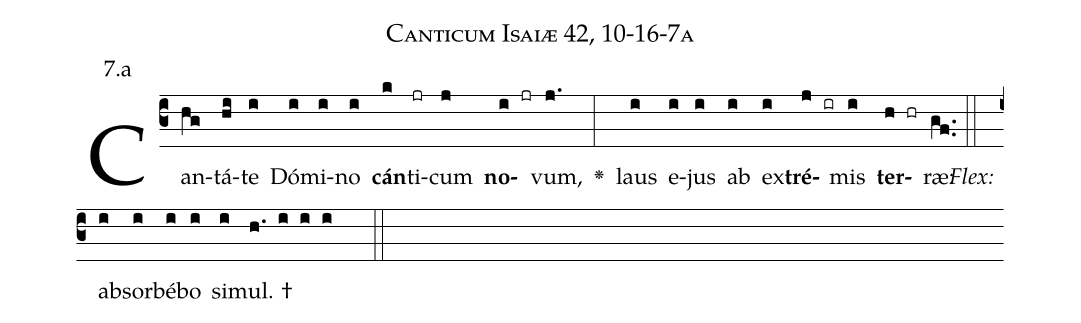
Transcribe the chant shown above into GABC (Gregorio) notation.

name: Canticum Isaiæ 42, 10-16-7a;
annotation: 7.a;
%%
(c3)Can(hg)tá(hi)te(i) Dó(i)mi(i)no(i) <b>cán</b>(k)ti(jr)cum(j) <b>no</b>(i jr)vum,(j.) <v>\greheightstar</v>(:) laus(i) e(i)jus(i) ab(i) ex(i)<b>tré</b>(j ir)mis(i) <b>ter</b>(h hr)ræ:(gf..) (::)
<i>Flex:</i>()  ab(i)sor(i)bé(i)bo(i) si(i)mul. †(h. i i i  ::)

%E(i) u(i) o(j) u(i) a(h) e.(gf..) (::)
